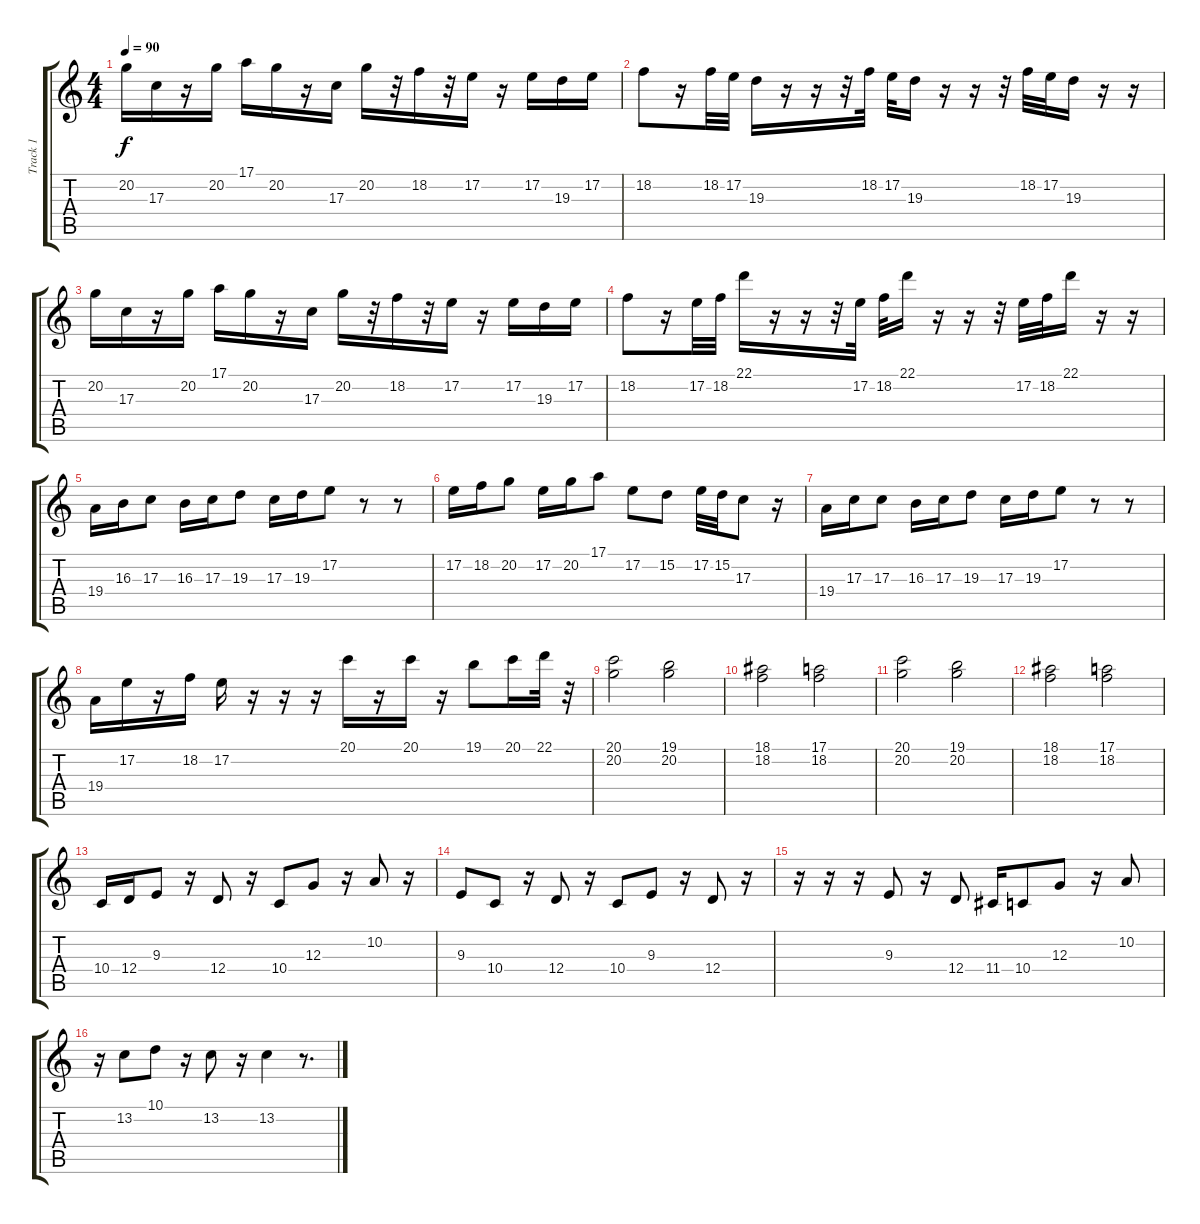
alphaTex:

\track ("Track 1" "Track 1") {instrument acousticgrandpiano}
\staff {score tabs}
\tuning (E4 B3 G3 D3 A2 E2) {hide}
\ts (4 4)
\tempo 90
\clef g2
\ks c
20.2.16{dy f} 17.3.16 r.16 20.2.16 17.1.16 20.2.16 r.16 17.3.16 20.2.16 r.32 18.2.16 r.32 17.2.16 r.16 17.2.16 19.3.16 17.2.16 |
18.2.8 r.16 18.2.32 17.2.32 19.3.16 r.16 r.16 r.32 18.2.32 17.2.32 19.3.16 r.16 r.16 r.32 18.2.32 17.2.32 19.3.16 r.16 r.16 |
20.2.16 17.3.16 r.16 20.2.16 17.1.16 20.2.16 r.16 17.3.16 20.2.16 r.32 18.2.16 r.32 17.2.16 r.16 17.2.16 19.3.16 17.2.16 |
18.2.8 r.16 17.2.32 18.2.32 22.1.16 r.16 r.16 r.32 17.2.32 18.2.32 22.1.16 r.16 r.16 r.32 17.2.32 18.2.32 22.1.16 r.16 r.16 |
19.4.16 16.3.16 17.3.8 16.3.16 17.3.16 19.3.8 17.3.16 19.3.16 17.2.8 r.8 r.8 |
17.2.16 18.2.16 20.2.8 17.2.16 20.2.16 17.1.8 17.2.8 15.2.8 17.2.32 15.2.32 17.3.8 r.16 |
19.4.16 17.3.16 17.3.8 16.3.16 17.3.16 19.3.8 17.3.16 19.3.16 17.2.8 r.8 r.8 |
19.4.16 17.2.16 r.16 18.2.16 17.2.16 r.16 r.16 r.16 20.1.16 r.16 20.1.16 r.16 19.1.8 20.1.16 22.1.32 r.32 |
(20.1 20.2).2 (19.1 20.2).2 |
(18.1 18.2).2 (17.1 18.2).2 |
(20.1 20.2).2 (19.1 20.2).2 |
(18.1 18.2).2 (17.1 18.2).2 |
10.4.16 12.4.16 9.3.8 r.16 12.4.8 r.16 10.4.8 12.3.8 r.16 10.2.8 r.16 |
9.3.8 10.4.8 r.16 12.4.8 r.16 10.4.8 9.3.8 r.16 12.4.8 r.16 |
r.16 r.16 r.16 9.3.8 r.16 12.4.8 11.4.16 10.4.8 12.3.8 r.16 10.2.8 |
r.16 13.2.8 10.1.8 r.16 13.2.8 r.16 13.2.4 r.8{d}
